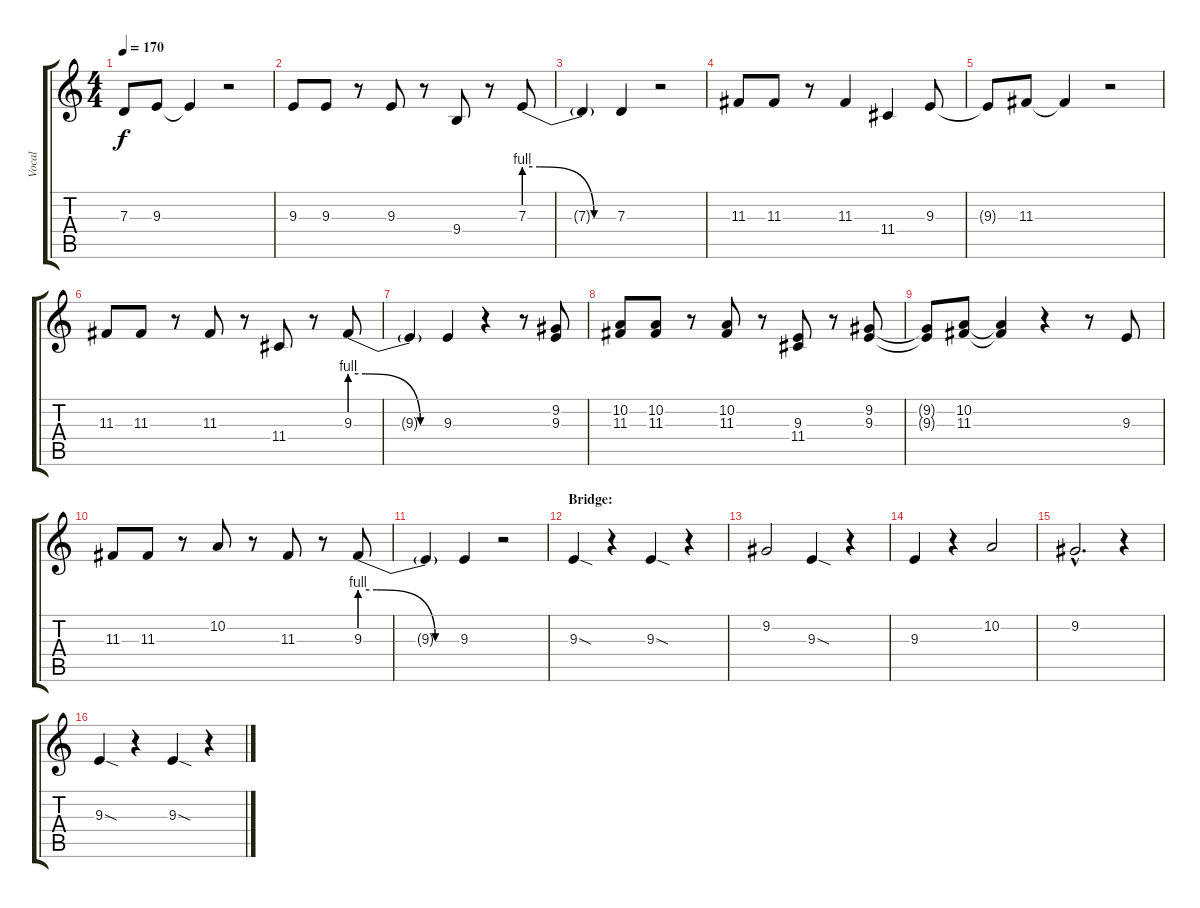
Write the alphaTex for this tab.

\track ("Vocal" "Vocal") {instrument oboe}
\staff {score tabs}
\tuning (E4 B3 G3 D3 A2 E2) {hide}
\ts (4 4)
\tempo 170
\clef g2
\ks c
7.3{t}.8{dy f} 9.3.8 9.3{t}.4 r.2 |
9.3.8 9.3.8 r.8 9.3.8 r.8 9.4.8 r.8 7.3{be (custom 0 4 10 4 45 0 60 0)}.8 |
7.3{t}.4 7.3.4 r.2 |
11.3.8 11.3.8 r.8 11.3.4 11.4.4 9.3.8 |
9.3{t}.8 11.3.8 11.3{t}.4 r.2 |
11.3.8 11.3.8 r.8 11.3.8 r.8 11.4.8 r.8 9.3{be (custom 0 4 10 4 45 0 60 0)}.8 |
9.3{t}.4 9.3.4 r.4 r.8 (9.2 9.3).8 |
(10.2 11.3).8 (10.2 11.3).8 r.8 (10.2 11.3).8 r.8 (9.3 11.4).8 r.8 (9.2 9.3).8 |
(9.2{t} 9.3{t}).8 (10.2 11.3).8 (10.2{t} 11.3{t}).4 r.4 r.8 9.3.8 |
11.3.8 11.3.8 r.8 10.2.8 r.8 11.3.8 r.8 9.3{be (custom 0 4 10 4 45 0 60 0)}.8 |
9.3{t}.4 9.3.4 r.2 |
\section ("" "Bridge:")
9.3{sod}.4 r.4 9.3{sod}.4 r.4 |
9.2.2 9.3{sod}.4 r.4 |
9.3.4 r.4 10.2.2 |
9.2{hac}.2{d} r.4 |
9.3{sod}.4 r.4 9.3{sod}.4 r.4
